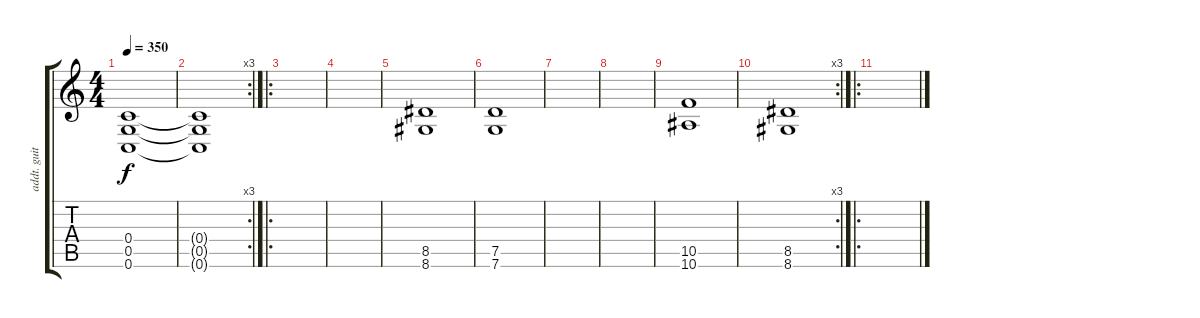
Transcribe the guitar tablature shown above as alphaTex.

\track ("addt. guitar" "addt. guit") {instrument distortionguitar}
\staff {score tabs}
\tuning (D4 A3 F3 C3 G2 C2) {hide}
\ts (4 4)
\tempo 350
\clef g2
\ks c
(0.4 0.5 0.6).1{dy f} |
\rc 3
(0.4{t} 0.5{t} 0.6{t}).1 |
\ro
|
|
(8.5 8.6).1 |
(7.5 7.6).1 |
|
|
(10.5 10.6).1 |
\rc 3
(8.5 8.6).1 |
\ro
